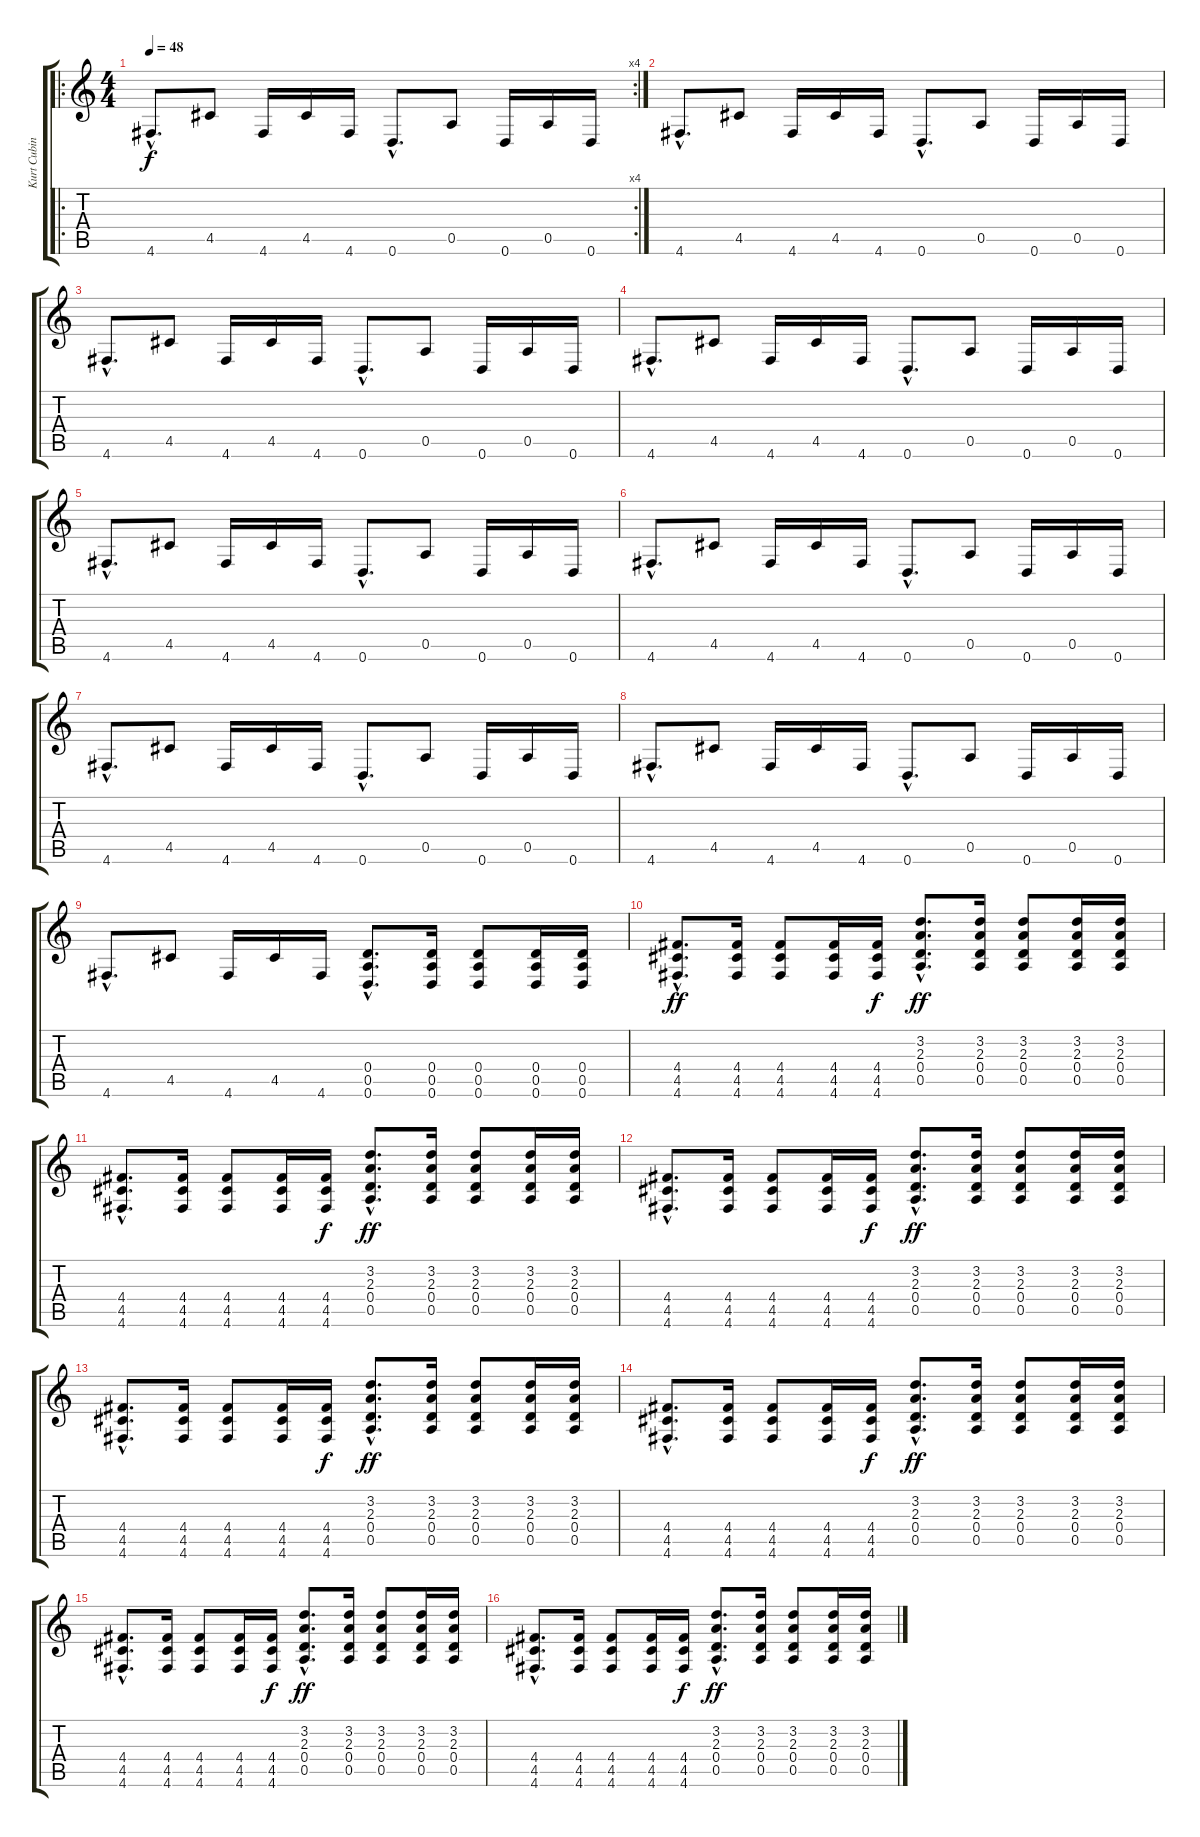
\track ("Kurt Cubin Acoustic" "Kurt Cubin") {instrument acousticguitarsteel}
\staff {score tabs}
\tuning (E4 B3 G3 D3 A2 D2) {hide}
\ro
\rc 4
\ts (4 4)
\tempo 48
\clef g2
\ks c
4.6{hac}.8{d dy f instrument acousticguitarsteel} 4.5.8 4.6.16 4.5.16 4.6.16 0.6{hac}.8{d} 0.5.8 0.6.16 0.5.16 0.6.16 |
4.6{hac}.8{d} 4.5.8 4.6.16 4.5.16 4.6.16 0.6{hac}.8{d} 0.5.8 0.6.16 0.5.16 0.6.16 |
4.6{hac}.8{d} 4.5.8 4.6.16 4.5.16 4.6.16 0.6{hac}.8{d} 0.5.8 0.6.16 0.5.16 0.6.16 |
4.6{hac}.8{d} 4.5.8 4.6.16 4.5.16 4.6.16 0.6{hac}.8{d} 0.5.8 0.6.16 0.5.16 0.6.16 |
4.6{hac}.8{d} 4.5.8 4.6.16 4.5.16 4.6.16 0.6{hac}.8{d} 0.5.8 0.6.16 0.5.16 0.6.16 |
4.6{hac}.8{d} 4.5.8 4.6.16 4.5.16 4.6.16 0.6{hac}.8{d} 0.5.8 0.6.16 0.5.16 0.6.16 |
4.6{hac}.8{d} 4.5.8 4.6.16 4.5.16 4.6.16 0.6{hac}.8{d} 0.5.8 0.6.16 0.5.16 0.6.16 |
4.6{hac}.8{d} 4.5.8 4.6.16 4.5.16 4.6.16 0.6{hac}.8{d} 0.5.8 0.6.16 0.5.16 0.6.16 |
4.6{hac}.8{d} 4.5.8 4.6.16 4.5.16 4.6.16 (0.4{hac} 0.5{hac} 0.6{hac}).8{d} (0.4 0.5 0.6).16 (0.4 0.5 0.6).8 (0.4 0.5 0.6).16 (0.4 0.5 0.6).16 |
(4.4{hac} 4.5{hac} 4.6{hac}).8{d dy ff} (4.4 4.5 4.6).16 (4.4 4.5 4.6).8 (4.4 4.5 4.6).16 (4.4 4.5 4.6).16{dy f} (3.2{hac} 2.3{hac} 0.4{hac} 0.5{hac}).8{d dy ff} (3.2 2.3 0.4 0.5).16 (3.2 2.3 0.4 0.5).8 (3.2 2.3 0.4 0.5).16 (3.2 2.3 0.4 0.5).16 |
(4.4{hac} 4.5{hac} 4.6{hac}).8{d} (4.4 4.5 4.6).16 (4.4 4.5 4.6).8 (4.4 4.5 4.6).16 (4.4 4.5 4.6).16{dy f} (3.2{hac} 2.3{hac} 0.4{hac} 0.5{hac}).8{d dy ff} (3.2 2.3 0.4 0.5).16 (3.2 2.3 0.4 0.5).8 (3.2 2.3 0.4 0.5).16 (3.2 2.3 0.4 0.5).16 |
(4.4{hac} 4.5{hac} 4.6{hac}).8{d} (4.4 4.5 4.6).16 (4.4 4.5 4.6).8 (4.4 4.5 4.6).16 (4.4 4.5 4.6).16{dy f} (3.2{hac} 2.3{hac} 0.4{hac} 0.5{hac}).8{d dy ff} (3.2 2.3 0.4 0.5).16 (3.2 2.3 0.4 0.5).8 (3.2 2.3 0.4 0.5).16 (3.2 2.3 0.4 0.5).16 |
(4.4{hac} 4.5{hac} 4.6{hac}).8{d} (4.4 4.5 4.6).16 (4.4 4.5 4.6).8 (4.4 4.5 4.6).16 (4.4 4.5 4.6).16{dy f} (3.2{hac} 2.3{hac} 0.4{hac} 0.5{hac}).8{d dy ff} (3.2 2.3 0.4 0.5).16 (3.2 2.3 0.4 0.5).8 (3.2 2.3 0.4 0.5).16 (3.2 2.3 0.4 0.5).16 |
(4.4{hac} 4.5{hac} 4.6{hac}).8{d} (4.4 4.5 4.6).16 (4.4 4.5 4.6).8 (4.4 4.5 4.6).16 (4.4 4.5 4.6).16{dy f} (3.2{hac} 2.3{hac} 0.4{hac} 0.5{hac}).8{d dy ff} (3.2 2.3 0.4 0.5).16 (3.2 2.3 0.4 0.5).8 (3.2 2.3 0.4 0.5).16 (3.2 2.3 0.4 0.5).16 |
(4.4{hac} 4.5{hac} 4.6{hac}).8{d} (4.4 4.5 4.6).16 (4.4 4.5 4.6).8 (4.4 4.5 4.6).16 (4.4 4.5 4.6).16{dy f} (3.2{hac} 2.3{hac} 0.4{hac} 0.5{hac}).8{d dy ff} (3.2 2.3 0.4 0.5).16 (3.2 2.3 0.4 0.5).8 (3.2 2.3 0.4 0.5).16 (3.2 2.3 0.4 0.5).16 |
(4.4{hac} 4.5{hac} 4.6{hac}).8{d} (4.4 4.5 4.6).16 (4.4 4.5 4.6).8 (4.4 4.5 4.6).16 (4.4 4.5 4.6).16{dy f} (3.2{hac} 2.3{hac} 0.4{hac} 0.5{hac}).8{d dy ff} (3.2 2.3 0.4 0.5).16 (3.2 2.3 0.4 0.5).8 (3.2 2.3 0.4 0.5).16 (3.2 2.3 0.4 0.5).16
